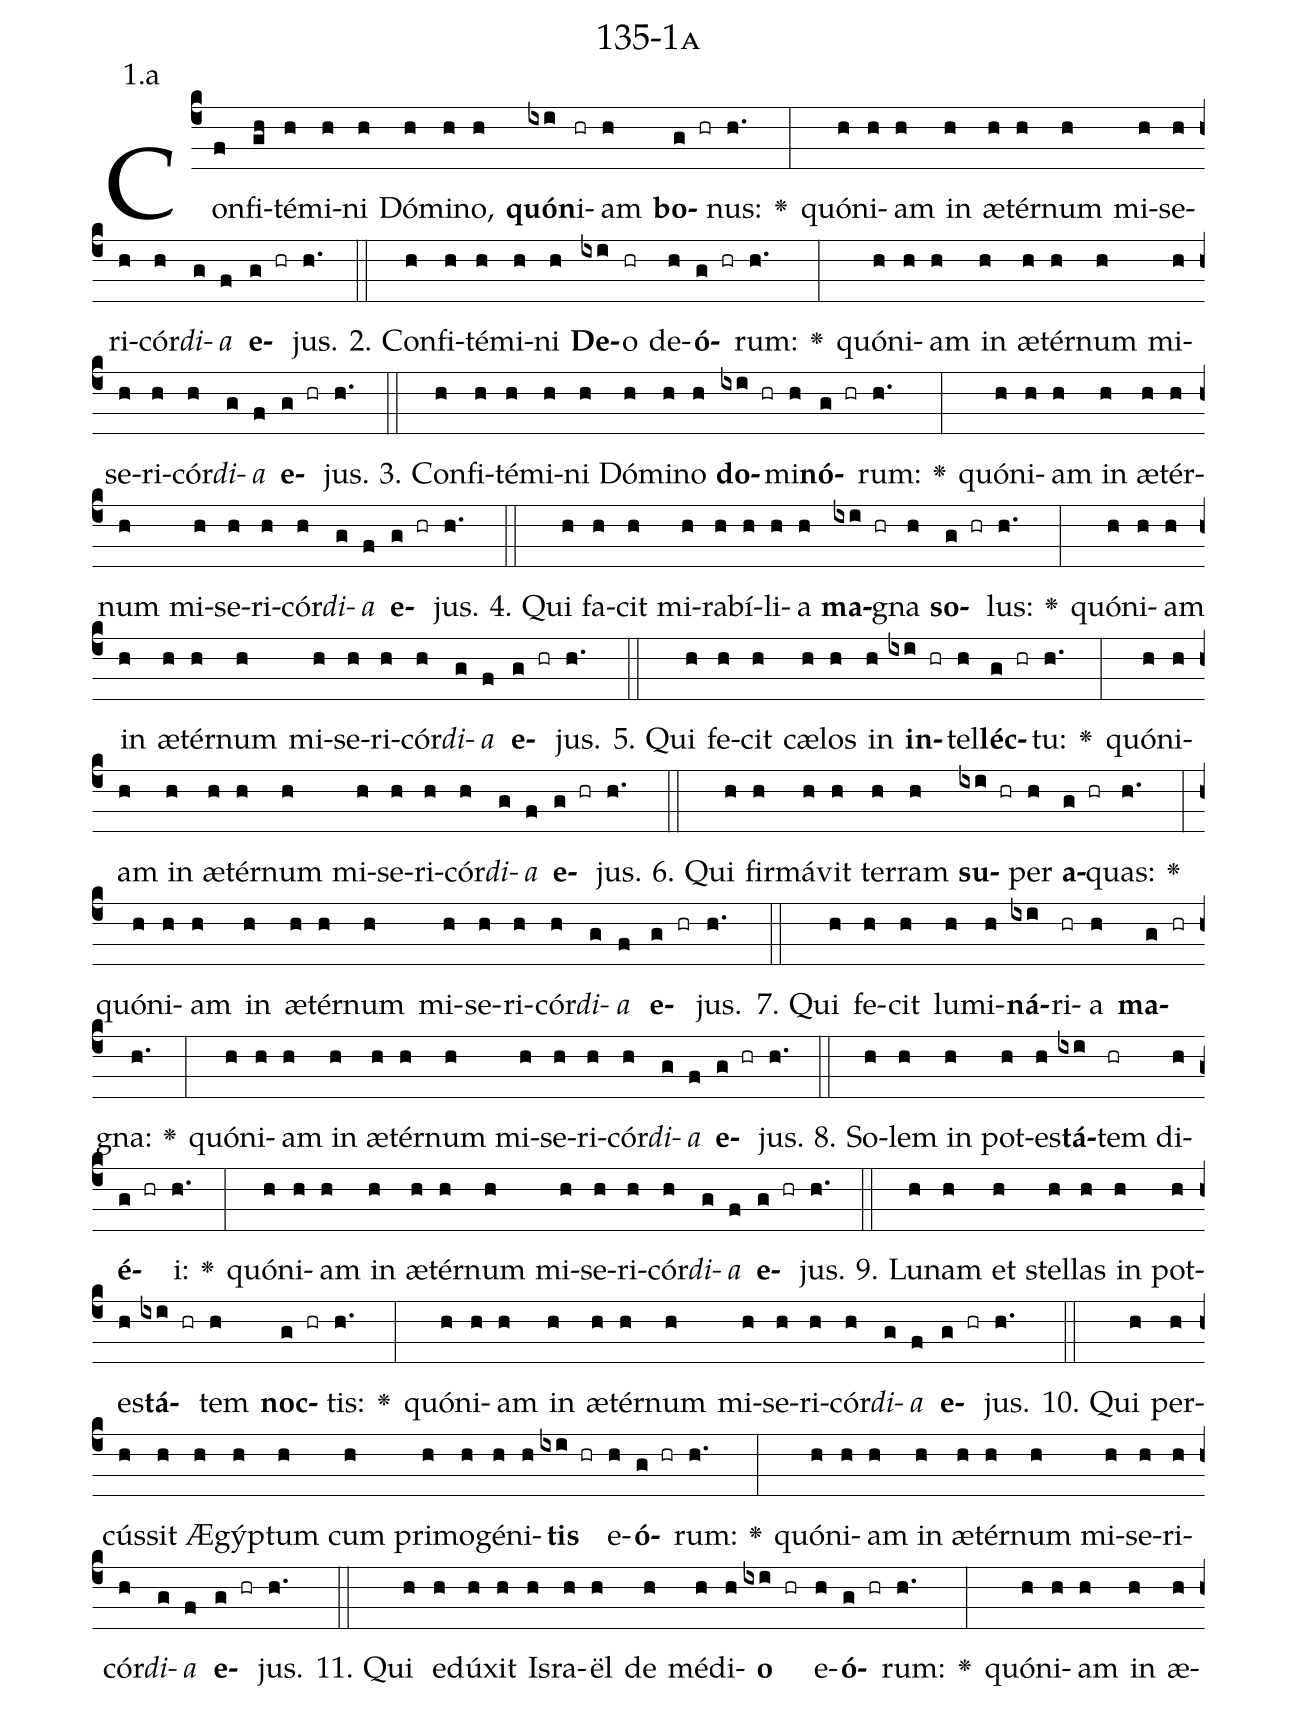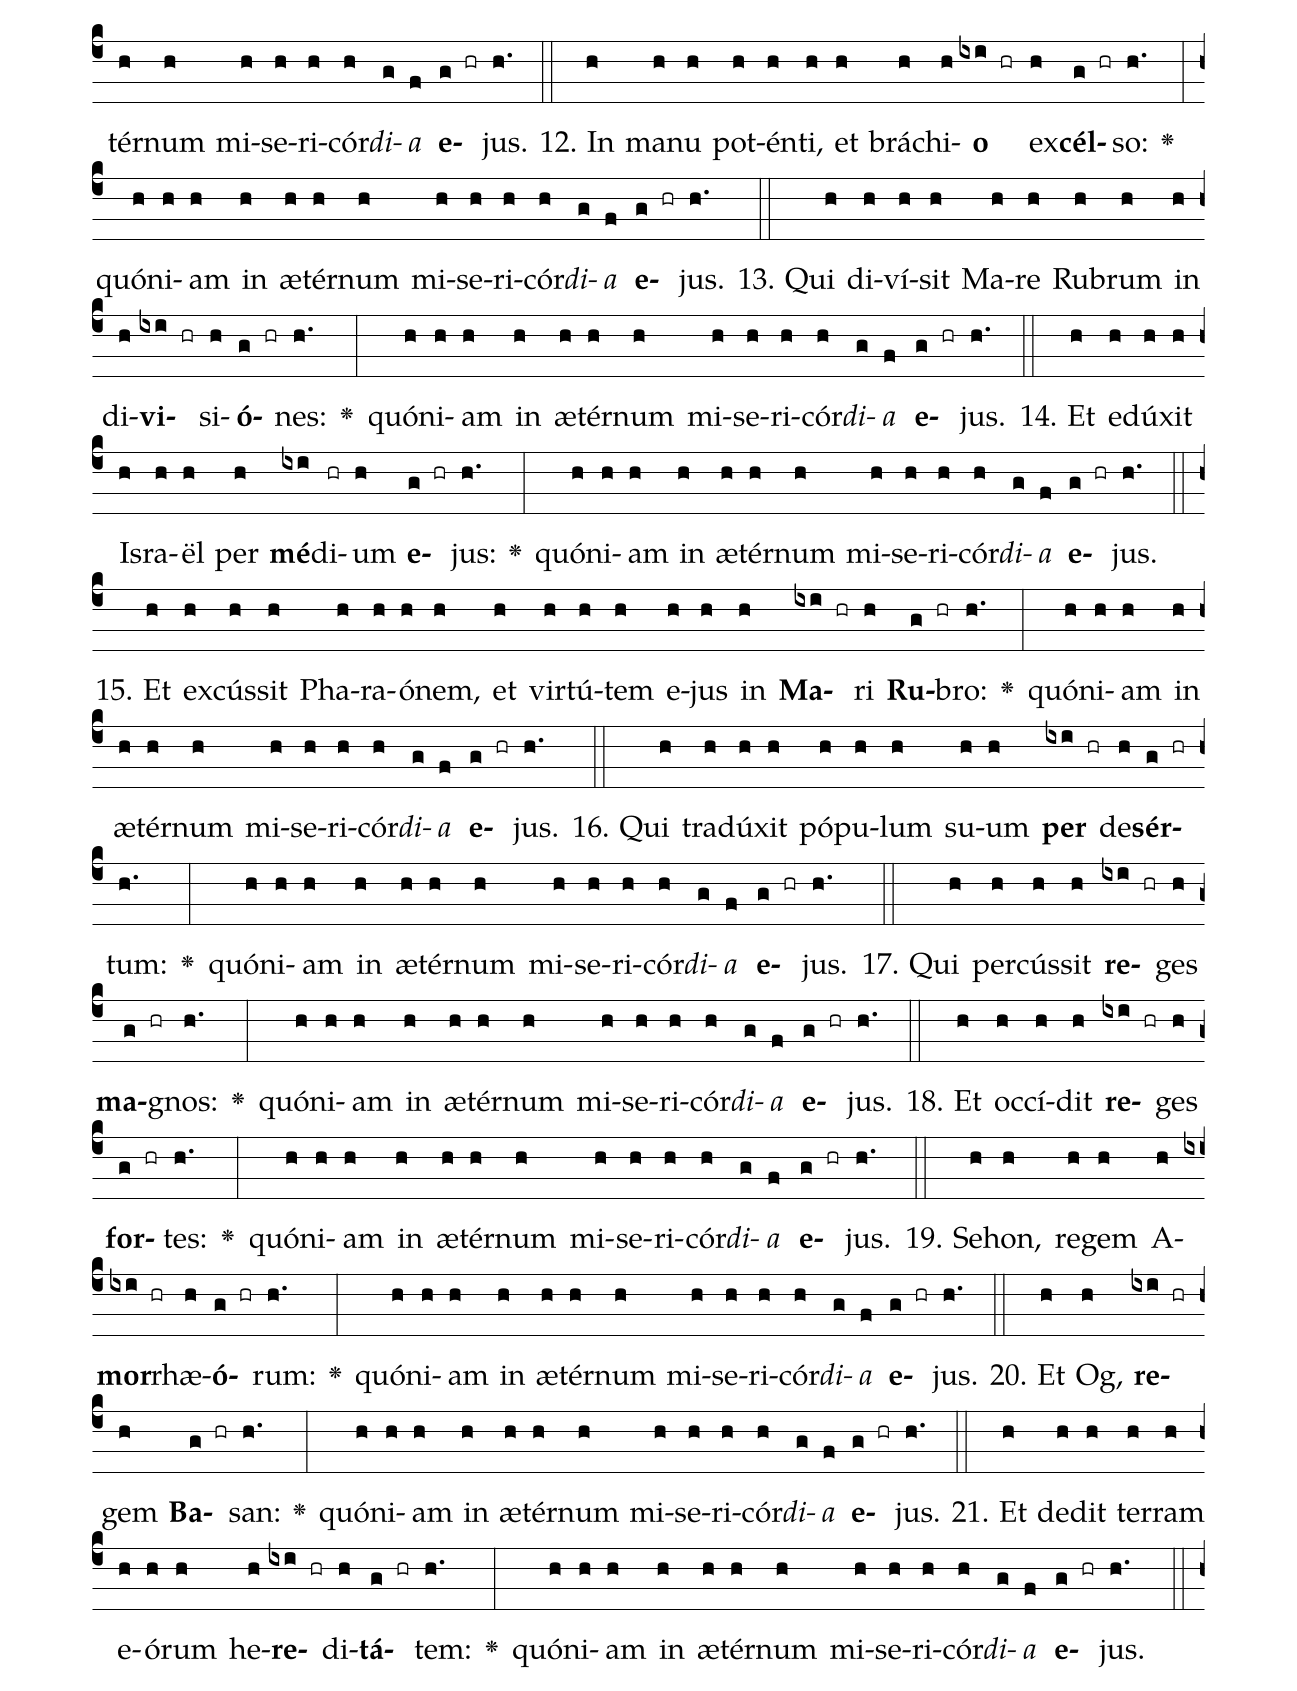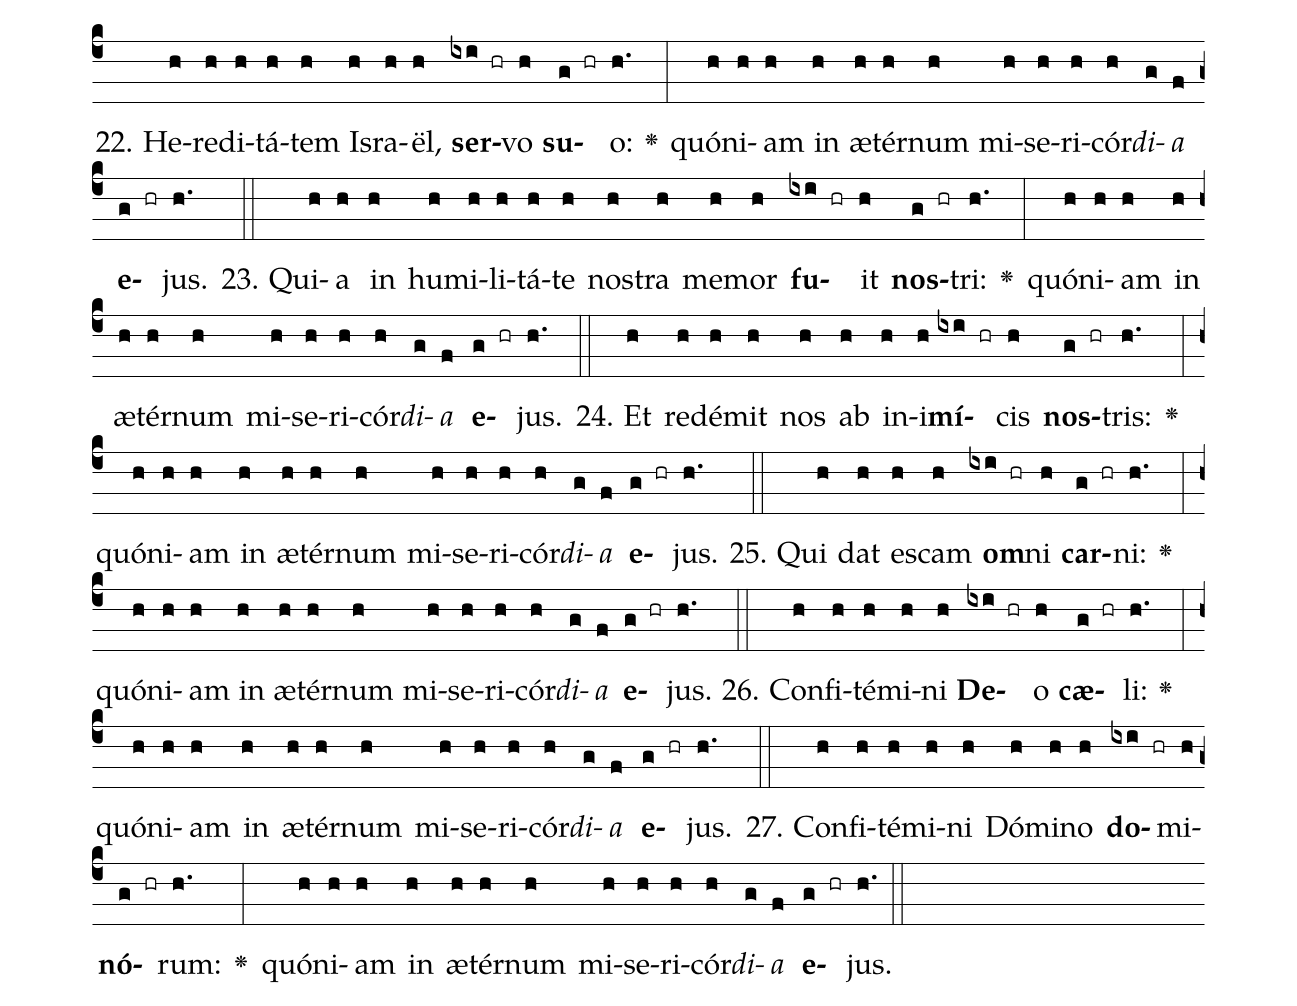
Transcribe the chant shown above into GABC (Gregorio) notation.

name: 135-1a;
annotation: 1.a;
%%
(c4)Con(f)fi(gh)té(h)mi(h)ni(h) Dó(h)mi(h)no,(h) <b>quón</b>(ixi)i(hr)am(h) <b>bo</b>(g hr)nus:(h.) <v>\greheightstar</v>(:) quón(h)i(h)am(h) in(h) æ(h)tér(h)num(h) mi(h)se(h)ri(h)cór(h)<i>di</i>(g)<i>a</i>(f) <b>e</b>(g hr)jus.(h.) (::)
2. Con(h)fi(h)té(h)mi(h)ni(h) <b>De</b>(ixi)o(hr) de(h)<b>ó</b>(g hr)rum:(h.) <v>\greheightstar</v>(:) quón(h)i(h)am(h) in(h) æ(h)tér(h)num(h) mi(h)se(h)ri(h)cór(h)<i>di</i>(g)<i>a</i>(f) <b>e</b>(g hr)jus.(h.) (::)
3. Con(h)fi(h)té(h)mi(h)ni(h) Dó(h)mi(h)no(h) <b>do</b>(ixi hr)mi(h)<b>nó</b>(g hr)rum:(h.) <v>\greheightstar</v>(:) quón(h)i(h)am(h) in(h) æ(h)tér(h)num(h) mi(h)se(h)ri(h)cór(h)<i>di</i>(g)<i>a</i>(f) <b>e</b>(g hr)jus.(h.) (::)
4. Qui(h) fa(h)cit(h) mi(h)ra(h)bí(h)li(h)a(h) <b>ma</b>(ixi hr)gna(h) <b>so</b>(g hr)lus:(h.) <v>\greheightstar</v>(:) quón(h)i(h)am(h) in(h) æ(h)tér(h)num(h) mi(h)se(h)ri(h)cór(h)<i>di</i>(g)<i>a</i>(f) <b>e</b>(g hr)jus.(h.) (::)
5. Qui(h) fe(h)cit(h) cæ(h)los(h) in(h) <b>in</b>(ixi hr)tel(h)<b>léc</b>(g hr)tu:(h.) <v>\greheightstar</v>(:) quón(h)i(h)am(h) in(h) æ(h)tér(h)num(h) mi(h)se(h)ri(h)cór(h)<i>di</i>(g)<i>a</i>(f) <b>e</b>(g hr)jus.(h.) (::)
6. Qui(h) fir(h)má(h)vit(h) ter(h)ram(h) <b>su</b>(ixi hr)per(h) <b>a</b>(g hr)quas:(h.) <v>\greheightstar</v>(:) quón(h)i(h)am(h) in(h) æ(h)tér(h)num(h) mi(h)se(h)ri(h)cór(h)<i>di</i>(g)<i>a</i>(f) <b>e</b>(g hr)jus.(h.) (::)
7. Qui(h) fe(h)cit(h) lu(h)mi(h)<b>ná</b>(ixi)ri(hr)a(h) <b>ma</b>(g hr)gna:(h.) <v>\greheightstar</v>(:) quón(h)i(h)am(h) in(h) æ(h)tér(h)num(h) mi(h)se(h)ri(h)cór(h)<i>di</i>(g)<i>a</i>(f) <b>e</b>(g hr)jus.(h.) (::)
8. So(h)lem(h) in(h) pot(h)es(h)<b>tá</b>(ixi)tem(hr) di(h)<b>é</b>(g hr)i:(h.) <v>\greheightstar</v>(:) quón(h)i(h)am(h) in(h) æ(h)tér(h)num(h) mi(h)se(h)ri(h)cór(h)<i>di</i>(g)<i>a</i>(f) <b>e</b>(g hr)jus.(h.) (::)
9. Lu(h)nam(h) et(h) stel(h)las(h) in(h) pot(h)es(h)<b>tá</b>(ixi hr)tem(h) <b>noc</b>(g hr)tis:(h.) <v>\greheightstar</v>(:) quón(h)i(h)am(h) in(h) æ(h)tér(h)num(h) mi(h)se(h)ri(h)cór(h)<i>di</i>(g)<i>a</i>(f) <b>e</b>(g hr)jus.(h.) (::)
10. Qui(h) per(h)cús(h)sit(h) Æ(h)gýp(h)tum(h) cum(h) pri(h)mo(h)gé(h)ni(h)<b>tis</b>(ixi hr) e(h)<b>ó</b>(g hr)rum:(h.) <v>\greheightstar</v>(:) quón(h)i(h)am(h) in(h) æ(h)tér(h)num(h) mi(h)se(h)ri(h)cór(h)<i>di</i>(g)<i>a</i>(f) <b>e</b>(g hr)jus.(h.) (::)
11. Qui(h) e(h)dú(h)xit(h) Is(h)ra(h)ël(h) de(h) mé(h)di(h)<b>o</b>(ixi hr) e(h)<b>ó</b>(g hr)rum:(h.) <v>\greheightstar</v>(:) quón(h)i(h)am(h) in(h) æ(h)tér(h)num(h) mi(h)se(h)ri(h)cór(h)<i>di</i>(g)<i>a</i>(f) <b>e</b>(g hr)jus.(h.) (::)
12. In(h) ma(h)nu(h) pot(h)én(h)ti,(h) et(h) brá(h)chi(h)<b>o</b>(ixi hr) ex(h)<b>cél</b>(g hr)so:(h.) <v>\greheightstar</v>(:) quón(h)i(h)am(h) in(h) æ(h)tér(h)num(h) mi(h)se(h)ri(h)cór(h)<i>di</i>(g)<i>a</i>(f) <b>e</b>(g hr)jus.(h.) (::)
13. Qui(h) di(h)ví(h)sit(h) Ma(h)re(h) Ru(h)brum(h) in(h) di(h)<b>vi</b>(ixi hr)si(h)<b>ó</b>(g hr)nes:(h.) <v>\greheightstar</v>(:) quón(h)i(h)am(h) in(h) æ(h)tér(h)num(h) mi(h)se(h)ri(h)cór(h)<i>di</i>(g)<i>a</i>(f) <b>e</b>(g hr)jus.(h.) (::)
14. Et(h) e(h)dú(h)xit(h) Is(h)ra(h)ël(h) per(h) <b>mé</b>(ixi)di(hr)um(h) <b>e</b>(g hr)jus:(h.) <v>\greheightstar</v>(:) quón(h)i(h)am(h) in(h) æ(h)tér(h)num(h) mi(h)se(h)ri(h)cór(h)<i>di</i>(g)<i>a</i>(f) <b>e</b>(g hr)jus.(h.) (::)
15. Et(h) ex(h)cús(h)sit(h) Pha(h)ra(h)ó(h)nem,(h) et(h) vir(h)tú(h)tem(h) e(h)jus(h) in(h) <b>Ma</b>(ixi hr)ri(h) <b>Ru</b>(g hr)bro:(h.) <v>\greheightstar</v>(:) quón(h)i(h)am(h) in(h) æ(h)tér(h)num(h) mi(h)se(h)ri(h)cór(h)<i>di</i>(g)<i>a</i>(f) <b>e</b>(g hr)jus.(h.) (::)
16. Qui(h) tra(h)dú(h)xit(h) pó(h)pu(h)lum(h) su(h)um(h) <b>per</b>(ixi hr) de(h)<b>sér</b>(g hr)tum:(h.) <v>\greheightstar</v>(:) quón(h)i(h)am(h) in(h) æ(h)tér(h)num(h) mi(h)se(h)ri(h)cór(h)<i>di</i>(g)<i>a</i>(f) <b>e</b>(g hr)jus.(h.) (::)
17. Qui(h) per(h)cús(h)sit(h) <b>re</b>(ixi hr)ges(h) <b>ma</b>(g hr)gnos:(h.) <v>\greheightstar</v>(:) quón(h)i(h)am(h) in(h) æ(h)tér(h)num(h) mi(h)se(h)ri(h)cór(h)<i>di</i>(g)<i>a</i>(f) <b>e</b>(g hr)jus.(h.) (::)
18. Et(h) oc(h)cí(h)dit(h) <b>re</b>(ixi hr)ges(h) <b>for</b>(g hr)tes:(h.) <v>\greheightstar</v>(:) quón(h)i(h)am(h) in(h) æ(h)tér(h)num(h) mi(h)se(h)ri(h)cór(h)<i>di</i>(g)<i>a</i>(f) <b>e</b>(g hr)jus.(h.) (::)
19. Se(h)hon,(h) re(h)gem(h) A(h)<b>mor</b>(ixi hr)rhæ(h)<b>ó</b>(g hr)rum:(h.) <v>\greheightstar</v>(:) quón(h)i(h)am(h) in(h) æ(h)tér(h)num(h) mi(h)se(h)ri(h)cór(h)<i>di</i>(g)<i>a</i>(f) <b>e</b>(g hr)jus.(h.) (::)
20. Et(h) Og,(h) <b>re</b>(ixi hr)gem(h) <b>Ba</b>(g hr)san:(h.) <v>\greheightstar</v>(:) quón(h)i(h)am(h) in(h) æ(h)tér(h)num(h) mi(h)se(h)ri(h)cór(h)<i>di</i>(g)<i>a</i>(f) <b>e</b>(g hr)jus.(h.) (::)
21. Et(h) de(h)dit(h) ter(h)ram(h) e(h)ó(h)rum(h) he(h)<b>re</b>(ixi hr)di(h)<b>tá</b>(g hr)tem:(h.) <v>\greheightstar</v>(:) quón(h)i(h)am(h) in(h) æ(h)tér(h)num(h) mi(h)se(h)ri(h)cór(h)<i>di</i>(g)<i>a</i>(f) <b>e</b>(g hr)jus.(h.) (::)
22. He(h)re(h)di(h)tá(h)tem(h) Is(h)ra(h)ël,(h) <b>ser</b>(ixi hr)vo(h) <b>su</b>(g hr)o:(h.) <v>\greheightstar</v>(:) quón(h)i(h)am(h) in(h) æ(h)tér(h)num(h) mi(h)se(h)ri(h)cór(h)<i>di</i>(g)<i>a</i>(f) <b>e</b>(g hr)jus.(h.) (::)
23. Qui(h)a(h) in(h) hu(h)mi(h)li(h)tá(h)te(h) nos(h)tra(h) me(h)mor(h) <b>fu</b>(ixi hr)it(h) <b>nos</b>(g hr)tri:(h.) <v>\greheightstar</v>(:) quón(h)i(h)am(h) in(h) æ(h)tér(h)num(h) mi(h)se(h)ri(h)cór(h)<i>di</i>(g)<i>a</i>(f) <b>e</b>(g hr)jus.(h.) (::)
24. Et(h) red(h)é(h)mit(h) nos(h) ab(h) in(h)i(h)<b>mí</b>(ixi hr)cis(h) <b>nos</b>(g hr)tris:(h.) <v>\greheightstar</v>(:) quón(h)i(h)am(h) in(h) æ(h)tér(h)num(h) mi(h)se(h)ri(h)cór(h)<i>di</i>(g)<i>a</i>(f) <b>e</b>(g hr)jus.(h.) (::)
25. Qui(h) dat(h) es(h)cam(h) <b>om</b>(ixi hr)ni(h) <b>car</b>(g hr)ni:(h.) <v>\greheightstar</v>(:) quón(h)i(h)am(h) in(h) æ(h)tér(h)num(h) mi(h)se(h)ri(h)cór(h)<i>di</i>(g)<i>a</i>(f) <b>e</b>(g hr)jus.(h.) (::)
26. Con(h)fi(h)té(h)mi(h)ni(h) <b>De</b>(ixi hr)o(h) <b>cæ</b>(g hr)li:(h.) <v>\greheightstar</v>(:) quón(h)i(h)am(h) in(h) æ(h)tér(h)num(h) mi(h)se(h)ri(h)cór(h)<i>di</i>(g)<i>a</i>(f) <b>e</b>(g hr)jus.(h.) (::)
27. Con(h)fi(h)té(h)mi(h)ni(h) Dó(h)mi(h)no(h) <b>do</b>(ixi hr)mi(h)<b>nó</b>(g hr)rum:(h.) <v>\greheightstar</v>(:) quón(h)i(h)am(h) in(h) æ(h)tér(h)num(h) mi(h)se(h)ri(h)cór(h)<i>di</i>(g)<i>a</i>(f) <b>e</b>(g hr)jus.(h.) (::)
